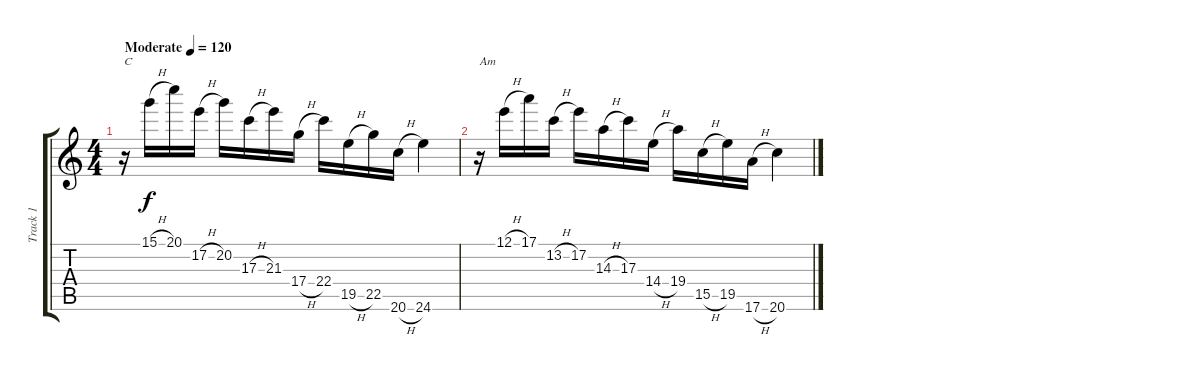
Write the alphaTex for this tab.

\track ("Track 1" "Track 1") {instrument acousticguitarsteel}
\staff {score tabs}
\tuning (E4 B3 G3 D3 A2 E2) {hide}
\ts (4 4)
\tempo (120 "Moderate")
\clef g2
\ks c
r.16{txt "C" dy f instrument acousticguitarsteel} 15.1{h}.16 20.1.16 17.2{h}.16 20.2.16 17.3{h}.16 21.3.16 17.4{h}.16 22.4.16 19.5{h}.16 22.5.16 20.6{h}.16 24.6.4 |
r.16{txt "Am"} 12.1{h}.16 17.1.16 13.2{h}.16 17.2.16 14.3{h}.16 17.3.16 14.4{h}.16 19.4.16 15.5{h}.16 19.5.16 17.6{h}.16 20.6.4
